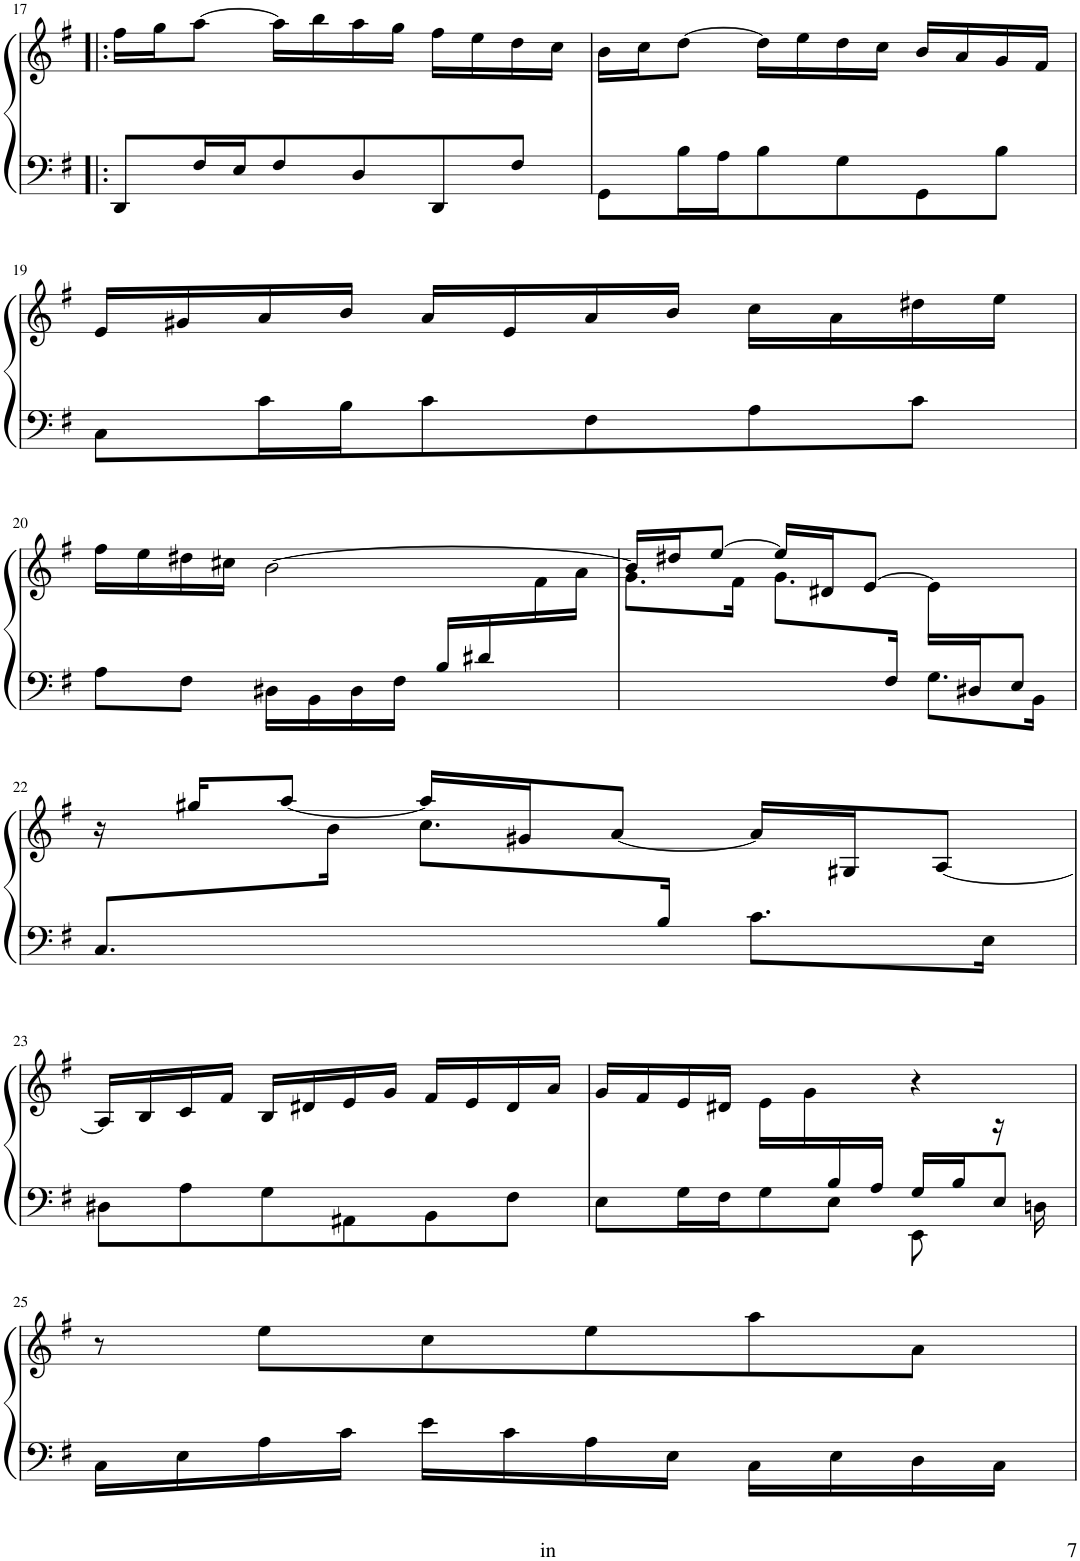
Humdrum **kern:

**kern	**kern
*part1	*part1
*staff2	*staff1
*I"Piano	*
*I'Pno	*
!!LO:PB:g=z
*clefF4	*clefG2
*k[f#]	*k[f#]
*M3/4	*M3/4
=17!|:	=17!|:
8DD/L	16ff#\LL
.	16gg\J
16F#/L	[8aa\J
16E/J	.
8F#/	16aa\LL]
.	16bb\
8D/	16aa\
.	16gg\JJ
8DD/	16ff#\LL
.	16ee\
8F#/J	16dd\
.	16cc\JJ
=18	=18
8GG\L	16b\LL
.	16cc\J
16B\L	[8dd\J
16A\J	.
8B\	16dd\LL]
.	16ee\
8G\	16dd\
.	16cc\JJ
8GG\	16b/LL
.	16a/
8B\J	16g/
.	16f#/JJ
!!LO:LB:g=z
=19	=19
8C\L	16e/LL
.	16g#X/
16c\L	16a/
16B\J	16b/JJ
8c\	16a/LL
.	16e/
8F#\	16a/
.	16b/JJ
8A\	16cc\LL
.	16a\
8c\J	16dd#X\
.	16ee\JJ
!!LO:LB:g=z
=20	=20
*	*^
8A\L	16ff#\LL	8ryy
.	16ee\	.
*	*v	*v
8F#\J	16dd#X\
.	16cc#X\JJ
16D#X\LL	[2b\
16BB\	.
16D#\	.
16F#\JJ	.
16B/LL	.
16d#X/	.
*	*^
8ryy	.	16f#\
.	.	16a\JJ
=21	=21	=21
*^	*	*
*	*^	*	*
16ryy	4..ryy	4ryy	16b/LL]	8.g\L
.	.	.	16dd#X/J	.
.	.	.	[8ee/J	.
.	.	.	.	16f#\Jk
.	.	4ryy	16ee/LL]	8.g\L
.	.	.	16d#X/J	.
.	.	.	[8e/J	.
.	16F#/Jk	.	.	8.ryy
.	4ryy	8.G\L	16e\LL]	.
16D#X/J	.	.	8.ryy	.
8E/J	.	.	.	8ryy
.	.	16BB\Jk	.	.
*v	*v	*v	*	*
!!LO:LB:g=z	!!
=22	=22	=22
8.C/L	16r	8.ryy
.	16gg#X/KL	.
.	[8aa/J	.
4ryy	.	16b\Jk
.	16aa/LL]	8.cc\L
.	16g#X/J	.
.	[8a/J	.
16B/Jk	.	4ryy
8.c\L	16a/LL]	.
.	16G#X/J	.
.	[8A/J	.
16E\Jk	.	16ryy
*	*v	*v
!!LO:LB:g=z
=23	=23
8D#X\L	16A/LL]
.	16B/
8A\	16c/
.	16f#/JJ
8G\	16B/LL
.	16d#X/
8AA#X\	16e/
.	16g/JJ
8BB\	16f#/LL
.	16e/
8F#\J	16d#/
.	16a/JJ
=24	=24
*^	*
*	*^	*
4.ryy	8E\L	2ryy	16g/LL
.	.	.	16f#/
.	16G\L	.	16e/
.	16F#\J	.	16d#X/JJ
.	8G\	.	16e\LL
.	.	.	16g\
16B/	8E\J	.	8ryy
16A/JJ	.	.	.
4ryy	8EE\	16G/LL	4r
.	.	16B/J	.
.	16r	8E/J	.
.	16Dn\	.	.
*v	*v	*v	*
!!LO:LB:g=z
=25	=25
16C\LL	8r
16E\	.
16A\	8ee\L
16c\JJ	.
16e\LL	8cc\
16c\	.
16A\	8ee\
16E\JJ	.
16C\LL	8aa\
16E\	.
16D\	8a\J
16C\JJ	.
=	=
*-	*-
